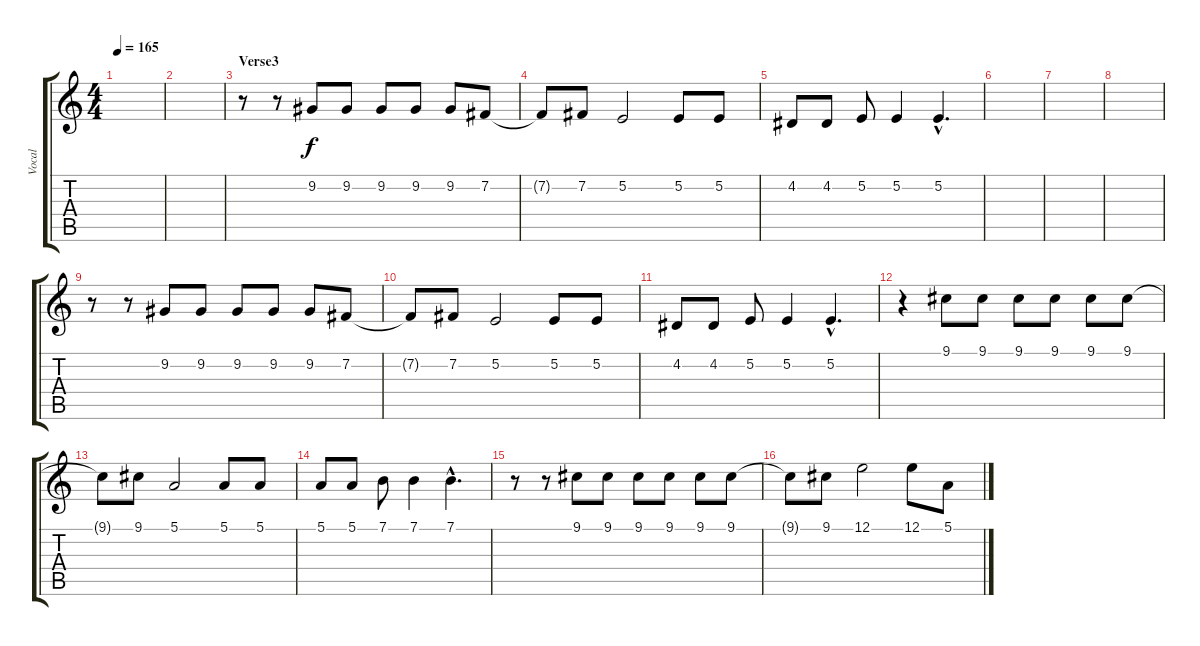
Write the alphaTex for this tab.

\track ("Vocal" "Vocal") {instrument choiraahs}
\staff {score tabs}
\tuning (E4 B3 G3 D3 A2 E2) {hide}
\ts (4 4)
\tempo 165
\clef g2
\ks c
|
|
\section ("" "Verse3")
r.8 r.8 9.2.8 9.2.8 9.2.8 9.2.8 9.2.8 7.2.8 |
7.2{t}.8 7.2.8 5.2.2 5.2.8 5.2.8 |
4.2.8 4.2.8 5.2.8 5.2.4 5.2{hac}.4{d} |
|
|
|
r.8 r.8 9.2.8 9.2.8 9.2.8 9.2.8 9.2.8 7.2.8 |
7.2{t}.8 7.2.8 5.2.2 5.2.8 5.2.8 |
4.2.8 4.2.8 5.2.8 5.2.4 5.2{hac}.4{d} |
r.4 9.1.8 9.1.8 9.1.8 9.1.8 9.1.8 9.1.8 |
9.1{t}.8 9.1.8 5.1.2 5.1.8 5.1.8 |
5.1.8 5.1.8 7.1.8 7.1.4 7.1{hac}.4{d} |
r.8 r.8 9.1.8 9.1.8 9.1.8 9.1.8 9.1.8 9.1.8 |
9.1{t}.8 9.1.8 12.1.2 12.1.8 5.1.8
